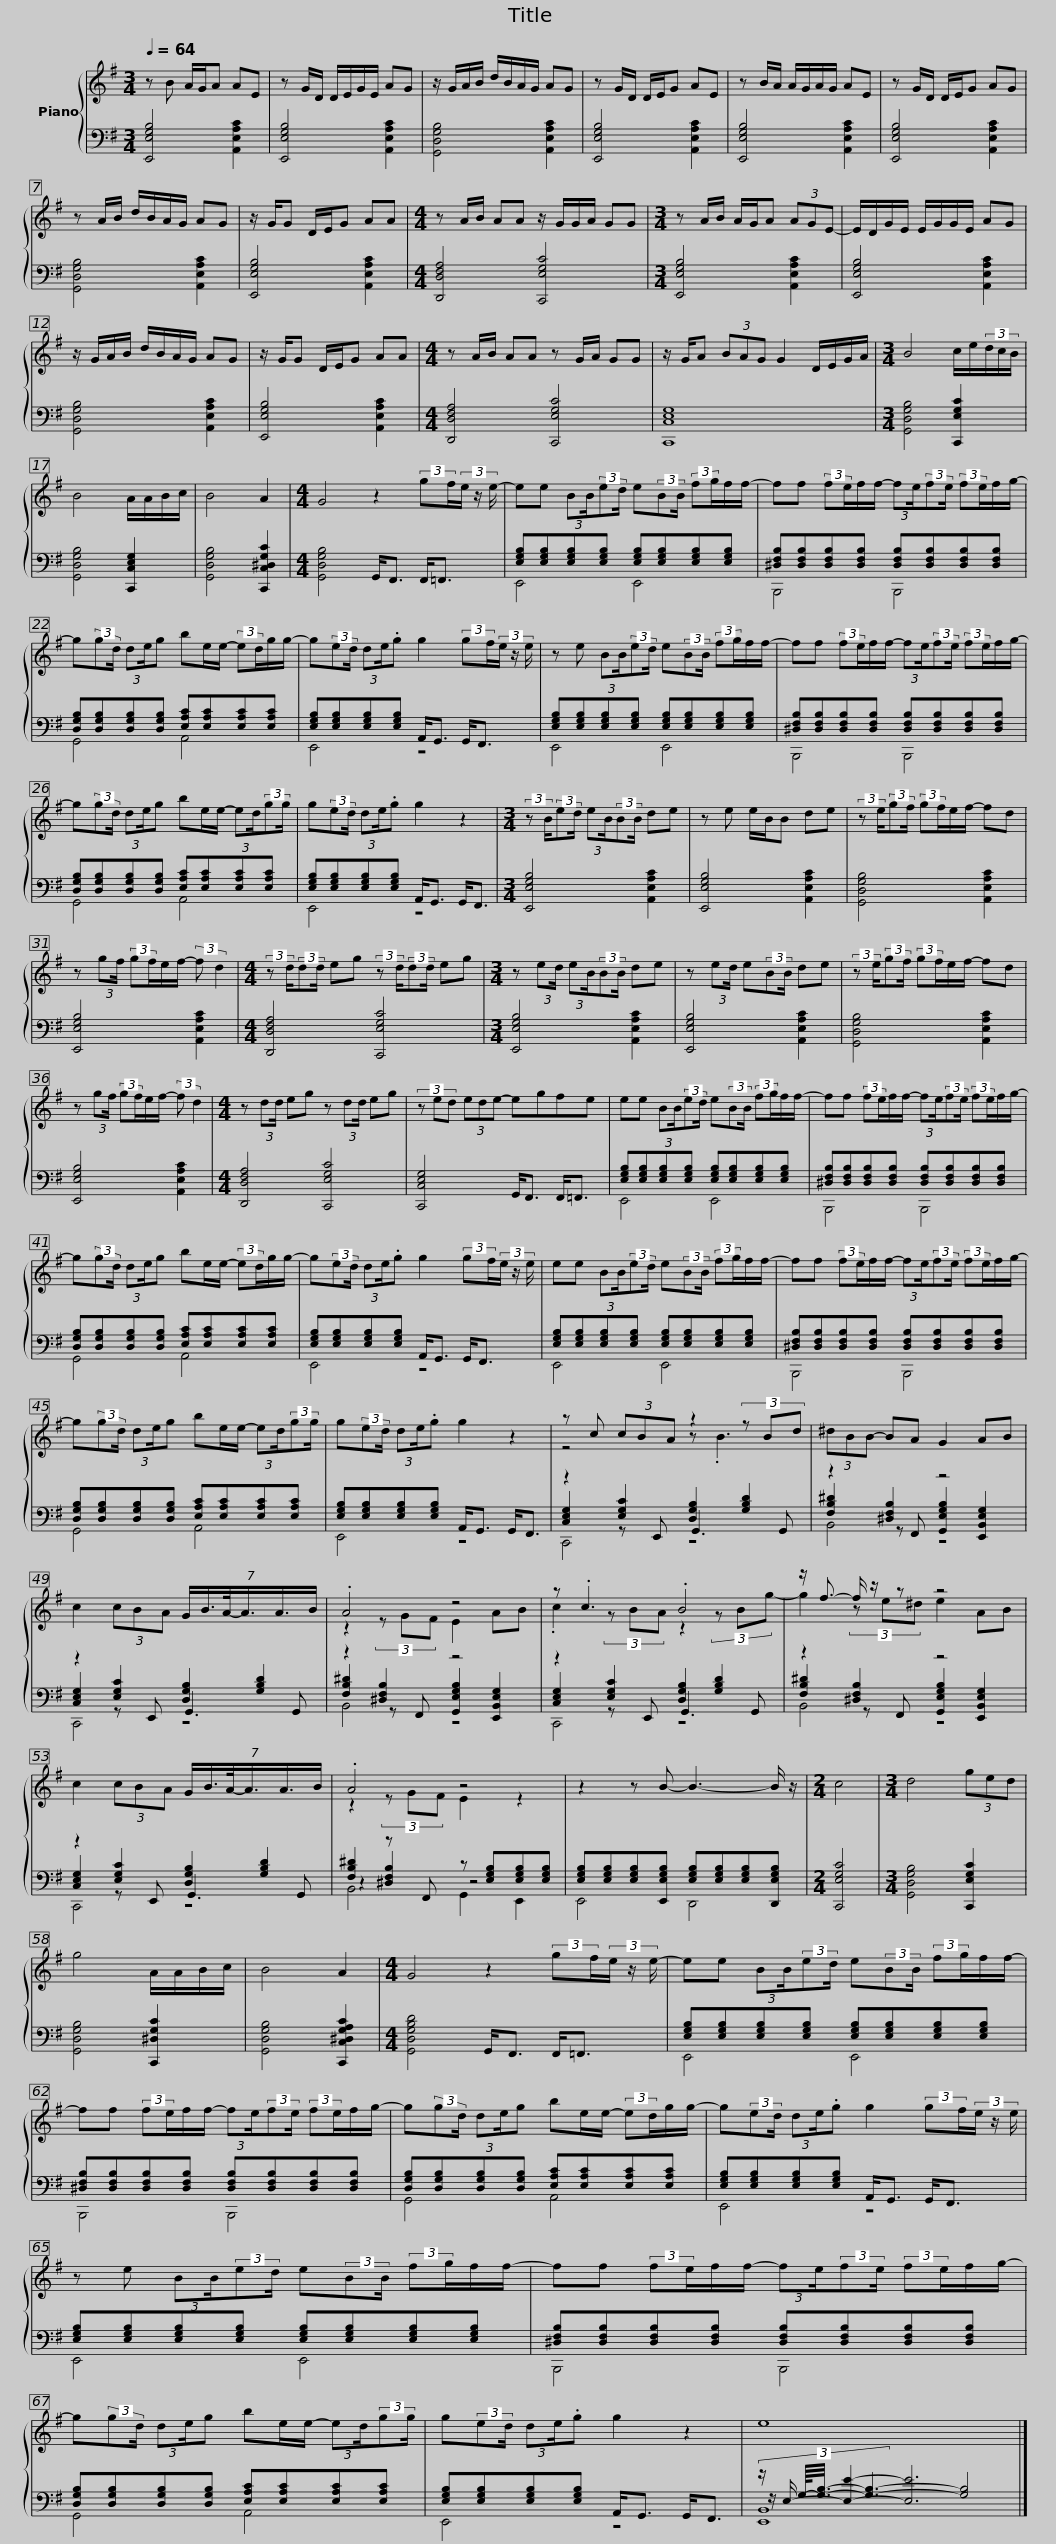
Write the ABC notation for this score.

X:1
%%score { ( 1 4 ) | ( 2 3 5 6 ) }
L:1/8
Q:1/4=64
M:3/4
I:linebreak $
K:G
V:1 treble
V:4 treble
V:2 bass
V:3 bass
V:5 bass
V:6 bass
V:1
 z B A/G/A AE | z G/D/ D/E/G/E/ AG | z/ G/A/B/ d/B/A/G/ AG | z G/D/ D/E/G AE | z B/A/ A/G/A/G/ AE |$ %5
 z G/D/ D/E/G AG | z A/B/ d/B/A/G/ AG | z/ G/G D/E/G AA |[M:4/4] z A/B/ AA z/ G/G/A/ GG |$[M:3/4] z A/B/ A/G/A (3AGE- | %10
 E/D/G/E/ E/G/G/E/ AG | z/ G/A/B/ d/B/A/G/ AG | z/ G/G D/E/G AA |$[M:4/4] z A/B/ AA z G/A/ GG | z/ G/A (3BAG G2 D/E/G/A/ | %15
[M:3/4] B4 c/e/(3d/c/B/ | B4 A/A/B/c/ | B4 A2 |$[M:4/4] G4 z2 (3:2:2gf/(3e/ z/ e/- | ee (3:2:2BB/(3:2:2ed/ e(3:2:2BB/ (3:2:2fg/f/f/- | %20
 ff (3:2:2fe/f/f/- (3:2:2fe/(3:2:2fe/ (3:2:2fe/f/g/- |$ g(3:2:2gd/ (3:2:2de/g be/e/- (3:2:2ed/g/g/- | g(3:2:2ed/ (3:2:2de/.g g2 (3:2:2gf/(3e/ z/ e/ | z e (3:2:2BB/(3:2:2ed/ e(3:2:2BB/ (3:2:2fg/f/f/- |$ ff (3:2:2fe/f/f/- (3:2:2fe/(3:2:2fe/ (3:2:2fe/f/g/- | %25
 g(3:2:2gd/ (3:2:2de/g be/e/- (3:2:2ed/(3:2:2gg/ | g(3:2:2ed/ (3:2:2de/.g g2 z2 |$[M:3/4] (3:2:2z B/(3:2:2ed/ (3:2:2eB/(3:2:2BB/ de | z e e/B/B de | (3:2:2z e/(3:2:2gf/ (3:2:2gf/e/f/- fd | %30
 z (3:2:2gf/ (3:2:2gf/e/f/- (3:2:2f d2 |$[M:4/4] (3:2:2z d/(3:2:2dd/ eg (3:2:2z d/(3:2:2dd/ eg |[M:3/4] z (3:2:2ed/ (3:2:2eB/(3:2:2BB/ de | z (3:2:2ed/ e(3:2:2BB/ de | (3:2:2z e/(3:2:2gf/ (3:2:2gf/e/f/- fd |$ %35
 z (3:2:2gf/ (3:2:2gf/e/f/- (3:2:2f d2 |[M:4/4] z (3:2:2dd/ eg z (3:2:2dd/ eg | (3z ed (3ede- egfe | ee (3:2:2BB/(3:2:2ed/ e(3:2:2BB/ (3:2:2fg/f/f/- |$ ff (3:2:2fe/f/f/- (3:2:2fe/(3:2:2fe/ (3:2:2fe/f/g/- | %40
 g(3:2:2gd/ (3:2:2de/g be/e/- (3:2:2ed/g/g/- | g(3:2:2ed/ (3:2:2de/.g g2 (3:2:2gf/(3e/ z/ e/ |$ ee (3:2:2BB/(3:2:2ed/ e(3:2:2BB/ (3:2:2fg/f/f/- | ff (3:2:2fe/f/f/- (3:2:2fe/(3:2:2fe/ (3:2:2fe/f/g/- | g(3:2:2gd/ (3:2:2de/g be/e/- (3:2:2ed/(3:2:2gg/ |$ %45
 g(3:2:2ed/ (3:2:2de/.g g2 z2 | z c (3cBA z2 (3z Bd | (3^dBB- BA G2 AB | c2 (3cBA (7:8:6G/B3/4A/4-A3/4A3/4B/ |$ .A4 z4 | %50
 z .c3 .B4 | z/ f3/2- f/ z/ z z4 |$ c2 (3cBA (7:8:6G/B3/4A/4-A3/4A3/4B/ | .A4 z4 | z2 z B- B3- B/ z/ | %55
[M:2/4] c4 |[M:3/4] d4 (3ged |$ g4 A/A/B/c/ | B4 A2 |[M:4/4] G4 z2 (3:2:2gf/(3e/ z/ e/- | %60
 ee (3:2:2BB/(3:2:2ed/ e(3:2:2BB/ (3:2:2fg/f/f/- |$ ff (3:2:2fe/f/f/- (3:2:2fe/(3:2:2fe/ (3:2:2fe/f/g/- | g(3:2:2gd/ (3:2:2de/g be/e/- (3:2:2ed/g/g/- | g(3:2:2ed/ (3:2:2de/.g g2 (3:2:2gf/(3e/ z/ e/ |$ z e (3:2:2BB/(3:2:2ed/ e(3:2:2BB/ (3:2:2fg/f/f/- | %65
 ff (3:2:2fe/f/f/- (3:2:2fe/(3:2:2fe/ (3:2:2fe/f/g/- | g(3:2:2gd/ (3:2:2de/g be/e/- (3:2:2ed/(3:2:2gg/ |$ g(3:2:2ed/ (3:2:2de/.g g2 z2 | e8 |] %69
V:2
 [E,,E,G,B,]4 [A,,E,A,C]2 | [E,,E,G,B,]4 [A,,E,A,C]2 | [G,,D,G,B,]4 [A,,E,A,C]2 | [E,,E,G,B,]4 [A,,E,A,C]2 | [E,,E,G,B,]4 [A,,E,A,C]2 |$ %5
 [E,,E,G,B,]4 [A,,E,A,C]2 | [G,,D,G,B,]4 [A,,E,A,C]2 | [E,,E,G,B,]4 [A,,E,A,C]2 |[M:4/4] [D,,D,F,A,]4 [C,,E,G,C]4 |$[M:3/4] [E,,E,G,B,]4 [A,,E,A,C]2 | %10
 [E,,E,G,B,]4 [A,,E,A,C]2 | [G,,D,G,B,]4 [A,,E,A,C]2 | [E,,E,G,B,]4 [A,,E,A,C]2 |$[M:4/4] [D,,D,F,A,]4 [C,,E,G,C]4 | [C,,C,E,G,]8 | %15
[M:3/4] [G,,D,G,B,]4 [C,,E,G,C]2 | [G,,D,G,B,]4 [C,,C,E,G,]2 | [G,,D,G,B,]4 [C,,C,^D,G,C]2 |$[M:4/4] [G,,D,G,B,]4 G,,<F,, F,,<=F,, | [E,G,B,][E,G,B,][E,G,B,][E,G,B,] [E,G,B,][E,G,B,][E,G,B,][E,G,B,] | %20
 [^D,F,B,][D,F,B,][D,F,B,][D,F,B,] [D,F,B,][D,F,B,][D,F,B,][D,F,B,] |$ [D,G,B,][D,G,B,][D,G,B,][D,G,B,] [E,A,C][E,A,C][E,A,C][E,A,C] | [E,G,B,][E,G,B,][E,G,B,][E,G,B,] A,,<G,, G,,<F,, | [E,G,B,][E,G,B,][E,G,B,][E,G,B,] [E,G,B,][E,G,B,][E,G,B,][E,G,B,] |$ [^D,F,B,][D,F,B,][D,F,B,][D,F,B,] [D,F,B,][D,F,B,][D,F,B,][D,F,B,] | %25
 [D,G,B,][D,G,B,][D,G,B,][D,G,B,] [E,A,C][E,A,C][E,A,C][E,A,C] | [E,G,B,][E,G,B,][E,G,B,][E,G,B,] A,,<G,, G,,<F,, |$[M:3/4] [E,,E,G,B,]4 [A,,E,A,C]2 | [E,,E,G,B,]4 [A,,E,A,C]2 | [G,,D,G,B,]4 [A,,E,A,C]2 | %30
 [E,,E,G,B,]4 [A,,E,A,C]2 |$[M:4/4] [D,,D,F,A,]4 [C,,E,G,C]4 |[M:3/4] [E,,E,G,B,]4 [A,,E,A,C]2 | [E,,E,G,B,]4 [A,,E,A,C]2 | [G,,D,G,B,]4 [A,,E,A,C]2 |$ %35
 [E,,E,G,B,]4 [A,,E,A,C]2 |[M:4/4] [D,,D,F,A,]4 [C,,E,G,C]4 | [C,,C,E,G,]4 G,,<F,, F,,<=F,, | [E,G,B,][E,G,B,][E,G,B,][E,G,B,] [E,G,B,][E,G,B,][E,G,B,][E,G,B,] |$ [^D,F,B,][D,F,B,][D,F,B,][D,F,B,] [D,F,B,][D,F,B,][D,F,B,][D,F,B,] | %40
 [D,G,B,][D,G,B,][D,G,B,][D,G,B,] [E,A,C][E,A,C][E,A,C][E,A,C] | [E,G,B,][E,G,B,][E,G,B,][E,G,B,] A,,<G,, G,,<F,, |$ [E,G,B,][E,G,B,][E,G,B,][E,G,B,] [E,G,B,][E,G,B,][E,G,B,][E,G,B,] | [^D,F,B,][D,F,B,][D,F,B,][D,F,B,] [D,F,B,][D,F,B,][D,F,B,][D,F,B,] | [D,G,B,][D,G,B,][D,G,B,][D,G,B,] [E,A,C][E,A,C][E,A,C][E,A,C] |$ %45
 [E,G,B,][E,G,B,][E,G,B,][E,G,B,] A,,<G,, G,,<F,, | z2 [E,G,C]2 [D,G,B,]2 [G,B,D]2 | z2 [^D,F,B,]2 z4 | z2 [E,G,C]2 [D,G,B,]2 [G,B,D]2 |$ z2 [^D,F,B,]2 z4 | %50
 z2 [E,G,C]2 [D,G,B,]2 [G,B,D]2 | z2 [^D,F,B,]2 z4 |$ z2 [E,G,C]2 [D,G,B,]2 [G,B,D]2 | [F,B,^D]2 z F,, z [E,G,B,][E,G,B,][E,G,B,] | [E,G,B,][E,G,B,][E,G,B,][E,,E,G,B,] [E,G,B,][E,G,B,][E,G,B,][D,,E,G,B,] | %55
[M:2/4] [C,,E,G,C]4 |[M:3/4] [G,,D,G,B,]4 [C,,E,G,C]2 |$ [G,,D,G,B,]4 [C,,^D,G,C]2 | [G,,D,G,B,]4 [C,,C,^D,G,A,C]2 |[M:4/4] [G,,D,G,B,D]4 G,,<F,, F,,<=F,, | %60
 [E,G,B,][E,G,B,][E,G,B,][E,G,B,] [E,G,B,][E,G,B,][E,G,B,][E,G,B,] |$ [^D,F,B,][D,F,B,][D,F,B,][D,F,B,] [D,F,B,][D,F,B,][D,F,B,][D,F,B,] | [D,G,B,][D,G,B,][D,G,B,][D,G,B,] [E,A,C][E,A,C][E,A,C][E,A,C] | [E,G,B,][E,G,B,][E,G,B,][E,G,B,] A,,<G,, G,,<F,, |$ [E,G,B,][E,G,B,][E,G,B,][E,G,B,] [E,G,B,][E,G,B,][E,G,B,][E,G,B,] | %65
 [^D,F,B,][D,F,B,][D,F,B,][D,F,B,] [D,F,B,][D,F,B,][D,F,B,][D,F,B,] | [D,G,B,][D,G,B,][D,G,B,][D,G,B,] [E,A,C][E,A,C][E,A,C][E,A,C] |$ [E,G,B,][E,G,B,][E,G,B,][E,G,B,] A,,<G,, G,,<F,, | (3z/ E,/- [E,E]2- [E,E]6 |] %69
V:3
 x6 | x6 | x6 | x6 | x6 |$ %5
 x6 | x6 | x6 |[M:4/4] x8 |$[M:3/4] x6 | %10
 x6 | x6 | x6 |$[M:4/4] x8 | x8 | %15
[M:3/4] x6 | x6 | x6 |$[M:4/4] x8 | E,,4 E,,4 | %20
 B,,,4 B,,,4 |$ G,,4 A,,4 | E,,4 z4 | E,,4 E,,4 |$ B,,,4 B,,,4 | %25
 G,,4 A,,4 | E,,4 z4 |$[M:3/4] x6 | x6 | x6 | %30
 x6 |$[M:4/4] x8 |[M:3/4] x6 | x6 | x6 |$ %35
 x6 |[M:4/4] x8 | x8 | E,,4 E,,4 |$ B,,,4 B,,,4 | %40
 G,,4 A,,4 | E,,4 z4 |$ E,,4 E,,4 | B,,,4 B,,,4 | G,,4 A,,4 |$ %45
 E,,4 z4 | [C,E,G,]2 z E,, G,,3 G,, | [F,B,^D]2 z F,, [G,,E,G,B,]2 [E,,B,,E,G,]2 | [C,E,G,]2 z E,, G,,3 G,, |$ [F,B,^D]2 z F,, [G,,E,G,B,]2 [E,,B,,E,G,]2 | %50
 [C,E,G,]2 z E,, G,,3 G,, | [F,B,^D]2 z F,, [G,,E,G,B,]2 [E,,B,,E,G,]2 |$ [C,E,G,]2 z E,, G,,3 G,, | z2 [^D,F,B,]2 z4 | E,,4 D,,4 | %55
[M:2/4] x4 |[M:3/4] x6 |$ x6 | x6 |[M:4/4] x8 | %60
 E,,4 E,,4 |$ B,,,4 B,,,4 | G,,4 A,,4 | E,,4 z4 |$ E,,4 E,,4 | %65
 B,,,4 B,,,4 | G,,4 A,,4 |$ E,,4 z4 | z/ G,/4-<[G,B,]/4- [G,B,]3- [G,B,]4 |] %69
V:4
 x6 | x6 | x6 | x6 | x6 |$ %5
 x6 | x6 | x6 |[M:4/4] x8 |$[M:3/4] x6 | %10
 x6 | x6 | x6 |$[M:4/4] x8 | x8 | %15
[M:3/4] x6 | x6 | x6 |$[M:4/4] x8 | x8 | %20
 x8 |$ x8 | x8 | x8 |$ x8 | %25
 x8 | x8 |$[M:3/4] x6 | x6 | x6 | %30
 x6 |$[M:4/4] x8 |[M:3/4] x6 | x6 | x6 |$ %35
 x6 |[M:4/4] x8 | x8 | x8 |$ x8 | %40
 x8 | x8 |$ x8 | x8 | x8 |$ %45
 x8 | z4 z .B3 | x8 | x8 |$ z2 (3z GF E2 AB | %50
 .c2 (3z BA z2 (3z Bg- | g2 (3z e^d e2 AB |$ x8 | z2 (3z GF E2 z2 | x8 | %55
[M:2/4] x4 |[M:3/4] x6 |$ x6 | x6 |[M:4/4] x8 | %60
 x8 |$ x8 | x8 | x8 |$ x8 | %65
 x8 | x8 |$ x8 | x8 |] %69
V:5
 x6 | x6 | x6 | x6 | x6 |$ %5
 x6 | x6 | x6 |[M:4/4] x8 |$[M:3/4] x6 | %10
 x6 | x6 | x6 |$[M:4/4] x8 | x8 | %15
[M:3/4] x6 | x6 | x6 |$[M:4/4] x8 | x8 | %20
 x8 |$ x8 | x8 | x8 |$ x8 | %25
 x8 | x8 |$[M:3/4] x6 | x6 | x6 | %30
 x6 |$[M:4/4] x8 |[M:3/4] x6 | x6 | x6 |$ %35
 x6 |[M:4/4] x8 | x8 | x8 |$ x8 | %40
 x8 | x8 |$ x8 | x8 | x8 |$ %45
 x8 | C,,4 z4 | B,,4 z4 | C,,4 z4 |$ B,,4 z4 | %50
 C,,4 z4 | B,,4 z4 |$ C,,4 z4 | B,,4 G,,2 E,,2 | x8 | %55
[M:2/4] x4 |[M:3/4] x6 |$ x6 | x6 |[M:4/4] x8 | %60
 x8 |$ x8 | x8 | x8 |$ x8 | %65
 x8 | x8 |$ x8 | B,,8 |] %69
V:6
 x6 | x6 | x6 | x6 | x6 |$ %5
 x6 | x6 | x6 |[M:4/4] x8 |$[M:3/4] x6 | %10
 x6 | x6 | x6 |$[M:4/4] x8 | x8 | %15
[M:3/4] x6 | x6 | x6 |$[M:4/4] x8 | x8 | %20
 x8 |$ x8 | x8 | x8 |$ x8 | %25
 x8 | x8 |$[M:3/4] x6 | x6 | x6 | %30
 x6 |$[M:4/4] x8 |[M:3/4] x6 | x6 | x6 |$ %35
 x6 |[M:4/4] x8 | x8 | x8 |$ x8 | %40
 x8 | x8 |$ x8 | x8 | x8 |$ %45
 x8 | x8 | x8 | x8 |$ x8 | %50
 x8 | x8 |$ x8 | x8 | x8 | %55
[M:2/4] x4 |[M:3/4] x6 |$ x6 | x6 |[M:4/4] x8 | %60
 x8 |$ x8 | x8 | x8 |$ x8 | %65
 x8 | x8 |$ x8 | E,,8 |] %69
